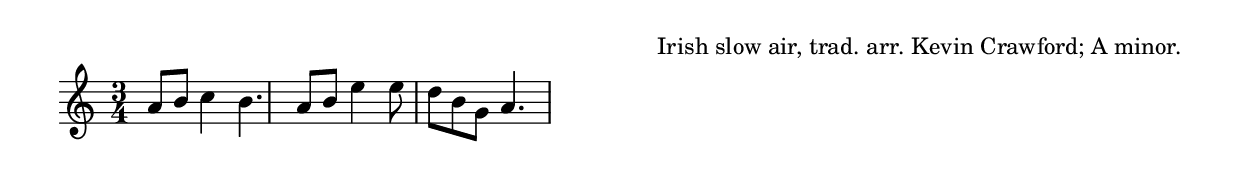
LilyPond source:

\version "2.18.2"

\tocItem \markup "Dear Irish Boy"

\score {
  <<
    \relative a' {
      \time 3/4
      \key a \minor

      a8 b c4 b4.
      a8 b e4 e8
      d b g a4.
    }
  >>

  \header {
    title="Dear Irish Boy"
    opus="Irish slow air, trad. arr. Kevin Crawford; A minor."
  }
  \layout {indent=0}
  \midi {\tempo 4=96}
}